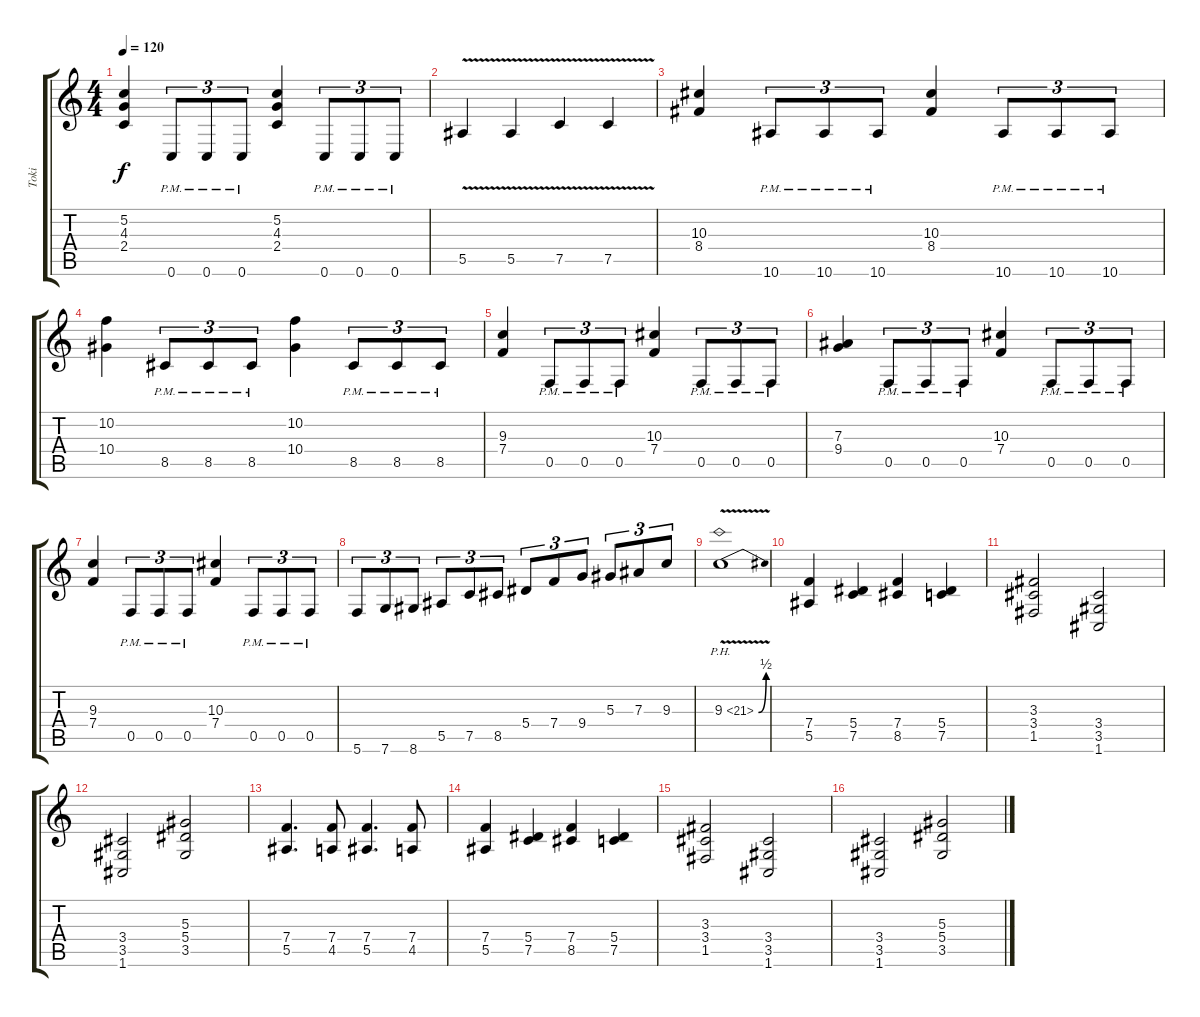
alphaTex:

\track ("Toki" "Toki") {instrument distortionguitar}
\staff {score tabs}
\tuning (C4 G3 Eb3 Bb2 F2 C2) {hide}
\ts (4 4)
\tempo 120
\clef g2
\ks c
(5.2 4.3 2.4).4{dy f} 0.6{pm}.8{tu (3 2)} 0.6{pm}.8{tu (3 2)} 0.6{pm}.8{tu (3 2)} (5.2 4.3 2.4).4 0.6{pm}.8{tu (3 2)} 0.6{pm}.8{tu (3 2)} 0.6{pm}.8{tu (3 2)} |
5.5{v}.4 5.5{v}.4 7.5{v}.4 7.5{v}.4 |
(10.3 8.4).4 10.6{pm}.8{tu (3 2)} 10.6{pm}.8{tu (3 2)} 10.6{pm}.8{tu (3 2)} (10.3 8.4).4 10.6{pm}.8{tu (3 2)} 10.6{pm}.8{tu (3 2)} 10.6{pm}.8{tu (3 2)} |
(10.2 10.4).4 8.5{pm}.8{tu (3 2)} 8.5{pm}.8{tu (3 2)} 8.5{pm}.8{tu (3 2)} (10.2 10.4).4 8.5{pm}.8{tu (3 2)} 8.5{pm}.8{tu (3 2)} 8.5{pm}.8{tu (3 2)} |
(9.3 7.4).4 0.5{pm}.8{tu (3 2)} 0.5{pm}.8{tu (3 2)} 0.5{pm}.8{tu (3 2)} (10.3 7.4).4 0.5{pm}.8{tu (3 2)} 0.5{pm}.8{tu (3 2)} 0.5{pm}.8{tu (3 2)} |
(7.3 9.4).4 0.5{pm}.8{tu (3 2)} 0.5{pm}.8{tu (3 2)} 0.5{pm}.8{tu (3 2)} (10.3 7.4).4 0.5{pm}.8{tu (3 2)} 0.5{pm}.8{tu (3 2)} 0.5{pm}.8{tu (3 2)} |
(9.3 7.4).4 0.5{pm}.8{tu (3 2)} 0.5{pm}.8{tu (3 2)} 0.5{pm}.8{tu (3 2)} (10.3 7.4).4 0.5{pm}.8{tu (3 2)} 0.5{pm}.8{tu (3 2)} 0.5{pm}.8{tu (3 2)} |
5.6.8{tu (3 2)} 7.6.8{tu (3 2)} 8.6.8{tu (3 2)} 5.5.8{tu (3 2)} 7.5.8{tu (3 2)} 8.5.8{tu (3 2)} 5.4.8{tu (3 2)} 7.4.8{tu (3 2)} 9.4.8{tu (3 2)} 5.3.8{tu (3 2)} 7.3.8{tu (3 2)} 9.3.8{tu (3 2)} |
9.3{be (bend 0 0 60 2) ph 12 v}.1 |
(7.4 5.5).4 (5.4 7.5).4 (7.4 8.5).4 (5.4 7.5).4 |
(3.3 3.4 1.5).2 (3.4 3.5 1.6).2 |
(3.4 3.5 1.6).2 (5.3 5.4 3.5).2 |
(7.4 5.5).4{d} (7.4 4.5).8 (7.4 5.5).4{d} (7.4 4.5).8 |
(7.4 5.5).4 (5.4 7.5).4 (7.4 8.5).4 (5.4 7.5).4 |
(3.3 3.4 1.5).2 (3.4 3.5 1.6).2 |
(3.4 3.5 1.6).2 (5.3 5.4 3.5).2
